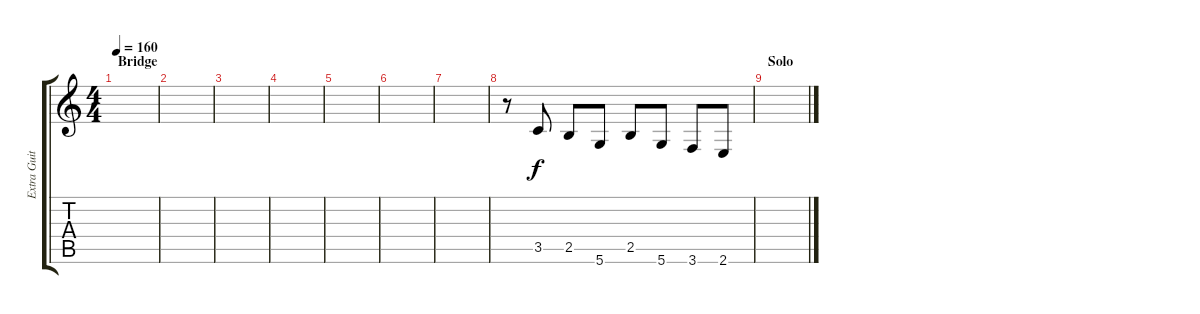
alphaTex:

\track ("Extra Guitar" "Extra Guit") {instrument overdrivenguitar}
\staff {score tabs}
\tuning (E4 B3 G3 D3 A2 D2) {hide}
\ts (4 4)
\section ("" "Bridge")
\tempo 160
\clef g2
\ks c
|
|
|
|
|
|
|
r.8 3.5.8 2.5.8 5.6.8 2.5.8 5.6.8 3.6.8 2.6.8 |
\section ("" "Solo")
